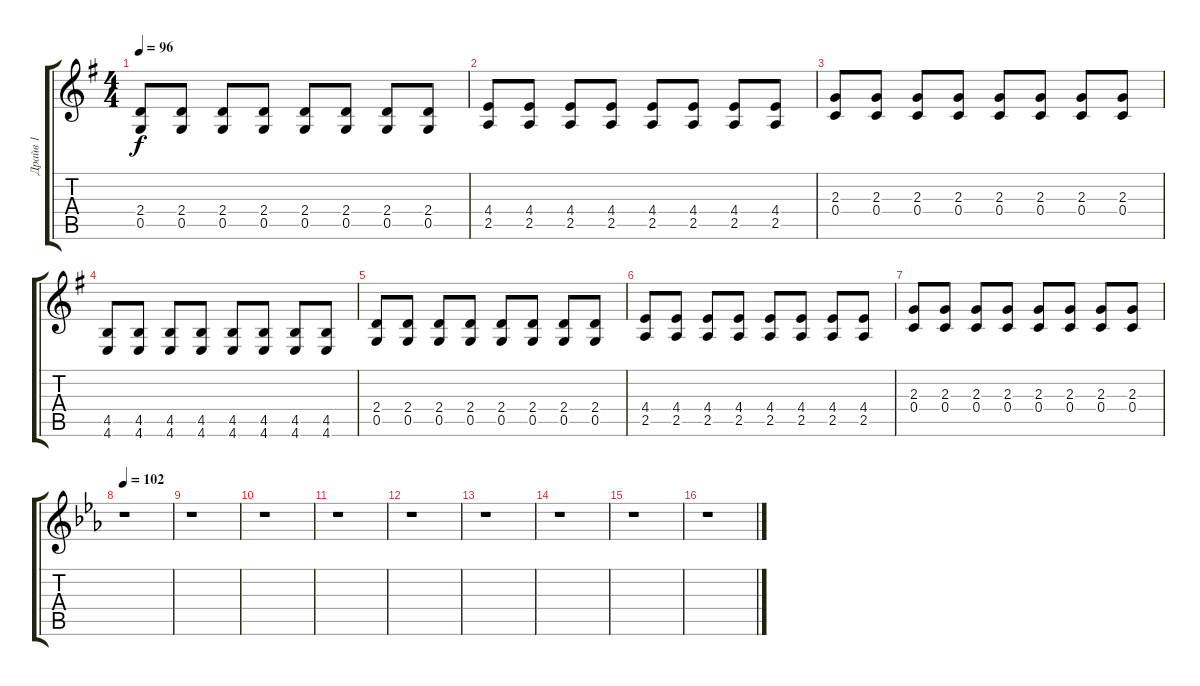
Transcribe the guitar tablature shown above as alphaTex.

\track ("Драйв 1" "Драйв 1") {instrument overdrivenguitar}
\staff {score tabs}
\tuning (D4 A3 F3 C3 G2 C2) {hide}
\ts (4 4)
\tempo 96
\clef g2
\ks eminor
(2.4 0.5).8{dy f} (2.4 0.5).8 (2.4 0.5).8 (2.4 0.5).8 (2.4 0.5).8 (2.4 0.5).8 (2.4 0.5).8 (2.4 0.5).8 |
(4.4 2.5).8 (4.4 2.5).8 (4.4 2.5).8 (4.4 2.5).8 (4.4 2.5).8 (4.4 2.5).8 (4.4 2.5).8 (4.4 2.5).8 |
(2.3 0.4).8 (2.3 0.4).8 (2.3 0.4).8 (2.3 0.4).8 (2.3 0.4).8 (2.3 0.4).8 (2.3 0.4).8 (2.3 0.4).8 |
(4.5 4.6).8 (4.5 4.6).8 (4.5 4.6).8 (4.5 4.6).8 (4.5 4.6).8 (4.5 4.6).8 (4.5 4.6).8 (4.5 4.6).8 |
(2.4 0.5).8 (2.4 0.5).8 (2.4 0.5).8 (2.4 0.5).8 (2.4 0.5).8 (2.4 0.5).8 (2.4 0.5).8 (2.4 0.5).8 |
(4.4 2.5).8 (4.4 2.5).8 (4.4 2.5).8 (4.4 2.5).8 (4.4 2.5).8 (4.4 2.5).8 (4.4 2.5).8 (4.4 2.5).8 |
(2.3 0.4).8 (2.3 0.4).8 (2.3 0.4).8 (2.3 0.4).8 (2.3 0.4).8 (2.3 0.4).8 (2.3 0.4).8 (2.3 0.4).8 |
\tempo 102
\ks cminor
r.1 |
r.1 |
r.1 |
r.1 |
r.1 |
r.1 |
r.1 |
r.1 |
r.1
